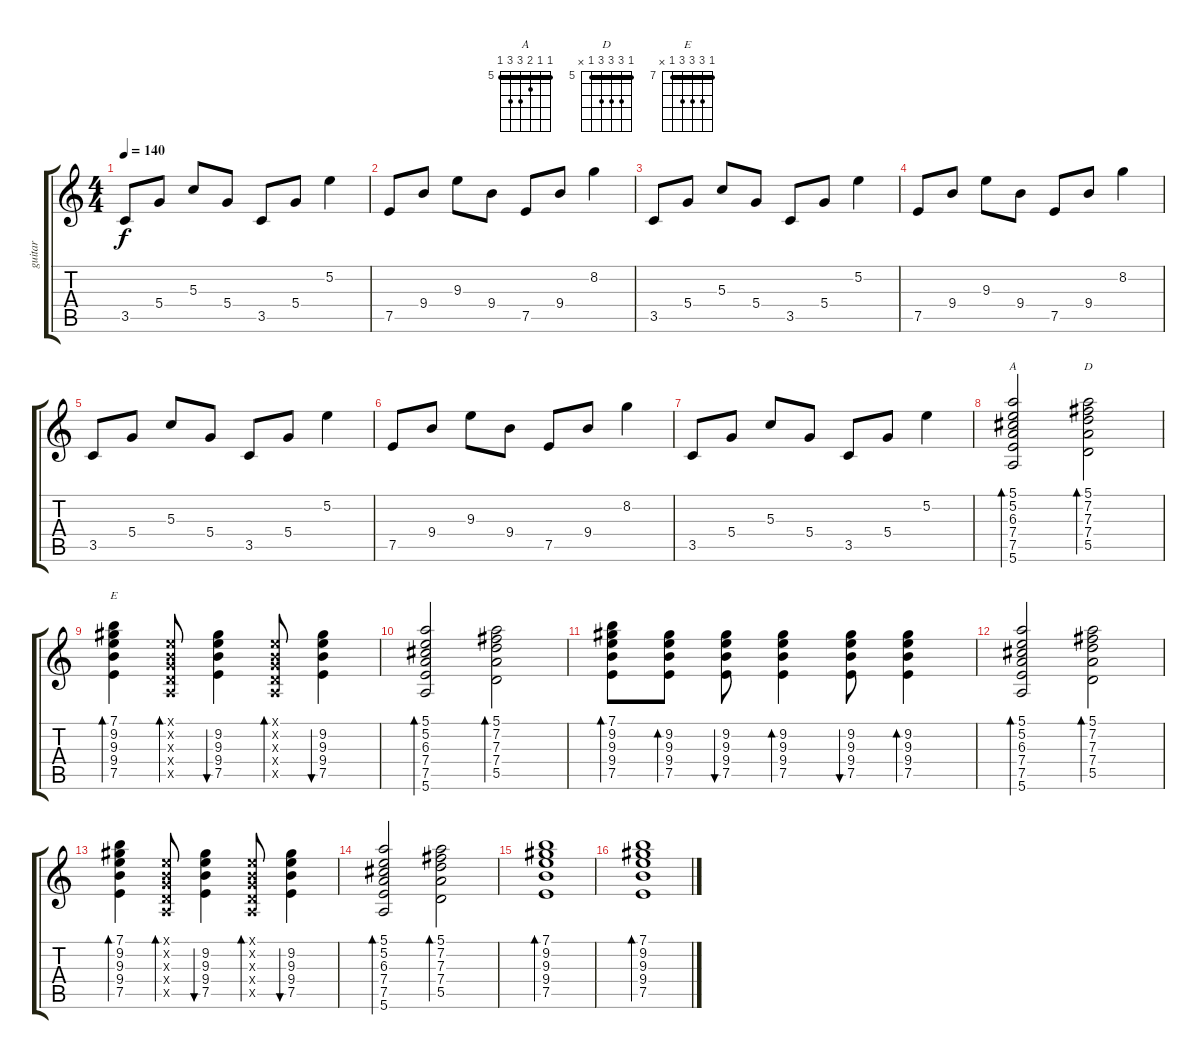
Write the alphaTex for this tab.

\track ("guitar" "guitar") {instrument electricguitarclean}
\staff {score tabs}
\tuning (E4 B3 G3 D3 A2 E2) {hide}
\chord ("A" 5 5 6 7 7 5) {firstfret 5 barre 5}
\chord ("D" 5 7 7 7 5 x) {firstfret 5 barre 5}
\chord ("E" 7 9 9 9 7 x) {firstfret 7 barre 7}
\ts (4 4)
\tempo 140
\clef g2
\ks c
3.5.8{dy f} 5.4.8 5.3.8 5.4.8 3.5.8 5.4.8 5.2.4 |
7.5.8 9.4.8 9.3.8 9.4.8 7.5.8 9.4.8 8.2.4 |
3.5.8 5.4.8 5.3.8 5.4.8 3.5.8 5.4.8 5.2.4 |
7.5.8 9.4.8 9.3.8 9.4.8 7.5.8 9.4.8 8.2.4 |
3.5.8 5.4.8 5.3.8 5.4.8 3.5.8 5.4.8 5.2.4 |
7.5.8 9.4.8 9.3.8 9.4.8 7.5.8 9.4.8 8.2.4 |
3.5.8 5.4.8 5.3.8 5.4.8 3.5.8 5.4.8 5.2.4 |
(5.1 5.2 6.3 7.4 7.5 5.6).2{bd 30 ch "A"} (5.1 7.2 7.3 7.4 5.5).2{bd 30 ch "D"} |
(7.1 9.2 9.3 9.4 7.5).4{bd 30 ch "E"} (0.1{x} 0.2{x} 0.3{x} 0.4{x} 0.5{x}).8{bd 30} (9.2 9.3 9.4 7.5).4{bu 30} (0.1{x} 0.2{x} 0.3{x} 0.4{x} 0.5{x}).8{bd 30} (9.2 9.3 9.4 7.5).4{bu 30} |
(5.1 5.2 6.3 7.4 7.5 5.6).2{bd 30} (5.1 7.2 7.3 7.4 5.5).2{bd 30} |
(7.1 9.2 9.3 9.4 7.5).8{bd 30} (9.2 9.3 9.4 7.5).8{bd 30} (9.2 9.3 9.4 7.5).8{bu 30} (9.2 9.3 9.4 7.5).4{bd 30} (9.2 9.3 9.4 7.5).8{bu 30} (9.2 9.3 9.4 7.5).4{bd 30} |
(5.1 5.2 6.3 7.4 7.5 5.6).2{bd 30} (5.1 7.2 7.3 7.4 5.5).2{bd 30} |
(7.1 9.2 9.3 9.4 7.5).4{bd 30} (0.1{x} 0.2{x} 0.3{x} 0.4{x} 0.5{x}).8{bd 30} (9.2 9.3 9.4 7.5).4{bu 30} (0.1{x} 0.2{x} 0.3{x} 0.4{x} 0.5{x}).8{bd 30} (9.2 9.3 9.4 7.5).4{bu 30} |
(5.1 5.2 6.3 7.4 7.5 5.6).2{bd 30} (5.1 7.2 7.3 7.4 5.5).2{bd 30} |
(7.1 9.2 9.3 9.4 7.5).1{bd 30} |
(7.1 9.2 9.3 9.4 7.5).1{bd 30}
